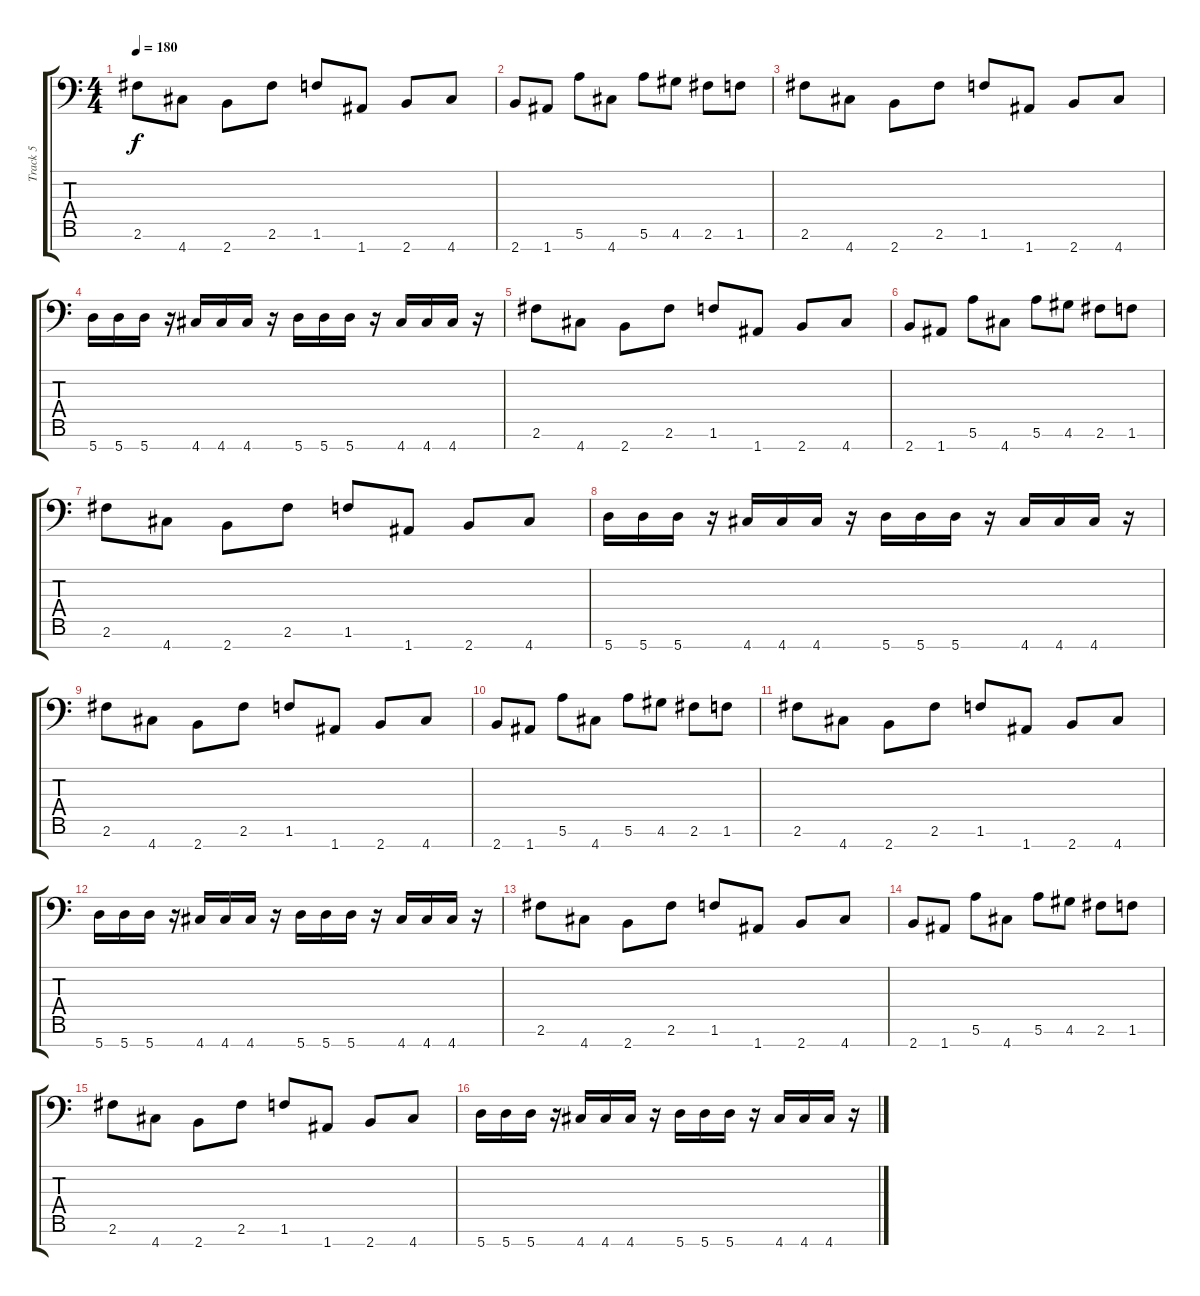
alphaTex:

\track ("Track 5" "Track 5") {instrument distortionguitar}
\staff {score tabs}
\tuning (E4 B3 G3 D3 A2 E2 A1) {hide}
\ts (4 4)
\tempo 180
\clef f4
\ks c
2.6.8{dy f instrument distortionguitar} 4.7.8 2.7.8 2.6.8 1.6.8 1.7.8 2.7.8 4.7.8 |
2.7.8 1.7.8 5.6.8 4.7.8 5.6.8 4.6.8 2.6.8 1.6.8 |
2.6.8 4.7.8 2.7.8 2.6.8 1.6.8 1.7.8 2.7.8 4.7.8 |
5.7.16 5.7.16 5.7.16 r.16 4.7.16 4.7.16 4.7.16 r.16 5.7.16 5.7.16 5.7.16 r.16 4.7.16 4.7.16 4.7.16 r.16 |
2.6.8 4.7.8 2.7.8 2.6.8 1.6.8 1.7.8 2.7.8 4.7.8 |
2.7.8 1.7.8 5.6.8 4.7.8 5.6.8 4.6.8 2.6.8 1.6.8 |
2.6.8 4.7.8 2.7.8 2.6.8 1.6.8 1.7.8 2.7.8 4.7.8 |
5.7.16 5.7.16 5.7.16 r.16 4.7.16 4.7.16 4.7.16 r.16 5.7.16 5.7.16 5.7.16 r.16 4.7.16 4.7.16 4.7.16 r.16 |
2.6.8 4.7.8 2.7.8 2.6.8 1.6.8 1.7.8 2.7.8 4.7.8 |
2.7.8 1.7.8 5.6.8 4.7.8 5.6.8 4.6.8 2.6.8 1.6.8 |
2.6.8 4.7.8 2.7.8 2.6.8 1.6.8 1.7.8 2.7.8 4.7.8 |
5.7.16 5.7.16 5.7.16 r.16 4.7.16 4.7.16 4.7.16 r.16 5.7.16 5.7.16 5.7.16 r.16 4.7.16 4.7.16 4.7.16 r.16 |
2.6.8 4.7.8 2.7.8 2.6.8 1.6.8 1.7.8 2.7.8 4.7.8 |
2.7.8 1.7.8 5.6.8 4.7.8 5.6.8 4.6.8 2.6.8 1.6.8 |
2.6.8 4.7.8 2.7.8 2.6.8 1.6.8 1.7.8 2.7.8 4.7.8 |
5.7.16 5.7.16 5.7.16 r.16 4.7.16 4.7.16 4.7.16 r.16 5.7.16 5.7.16 5.7.16 r.16 4.7.16 4.7.16 4.7.16 r.16
